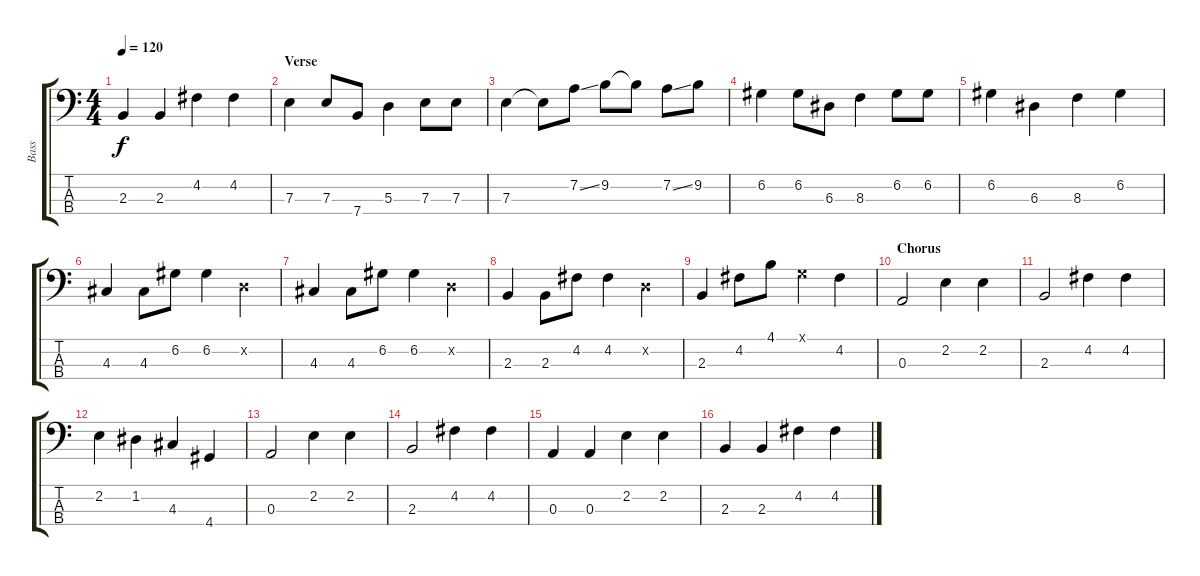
\track ("Bass" "Bass") {instrument electricbassfinger}
\staff {score tabs}
\tuning (G2 D2 A1 E1) {hide}
\ts (4 4)
\tempo 120
\clef f4
\ks c
2.3.4{dy f} 2.3.4 4.2.4 4.2.4 |
\section ("" "Verse")
7.3.4 7.3.8 7.4.8 5.3.4 7.3.8 7.3.8 |
7.3.4 7.3{t}.8 7.2{ss}.8 9.2.8 9.2{t}.8 7.2{ss}.8 9.2.8 |
6.2.4 6.2.8 6.3.8 8.3.4 6.2.8 6.2.8 |
6.2.4 6.3.4 8.3.4 6.2.4 |
4.3.4 4.3.8 6.2.8 6.2.4 0.2{x}.4 |
4.3.4 4.3.8 6.2.8 6.2.4 0.2{x}.4 |
2.3.4 2.3.8 4.2.8 4.2.4 0.2{x}.4 |
2.3.4 4.2.8 4.1.8 0.1{x}.4 4.2.4 |
\section ("" "Chorus")
0.3.2 2.2.4 2.2.4 |
2.3.2 4.2.4 4.2.4 |
2.2.4 1.2.4 4.3.4 4.4.4 |
0.3.2 2.2.4 2.2.4 |
2.3.2 4.2.4 4.2.4 |
0.3.4 0.3.4 2.2.4 2.2.4 |
2.3.4 2.3.4 4.2.4 4.2.4
